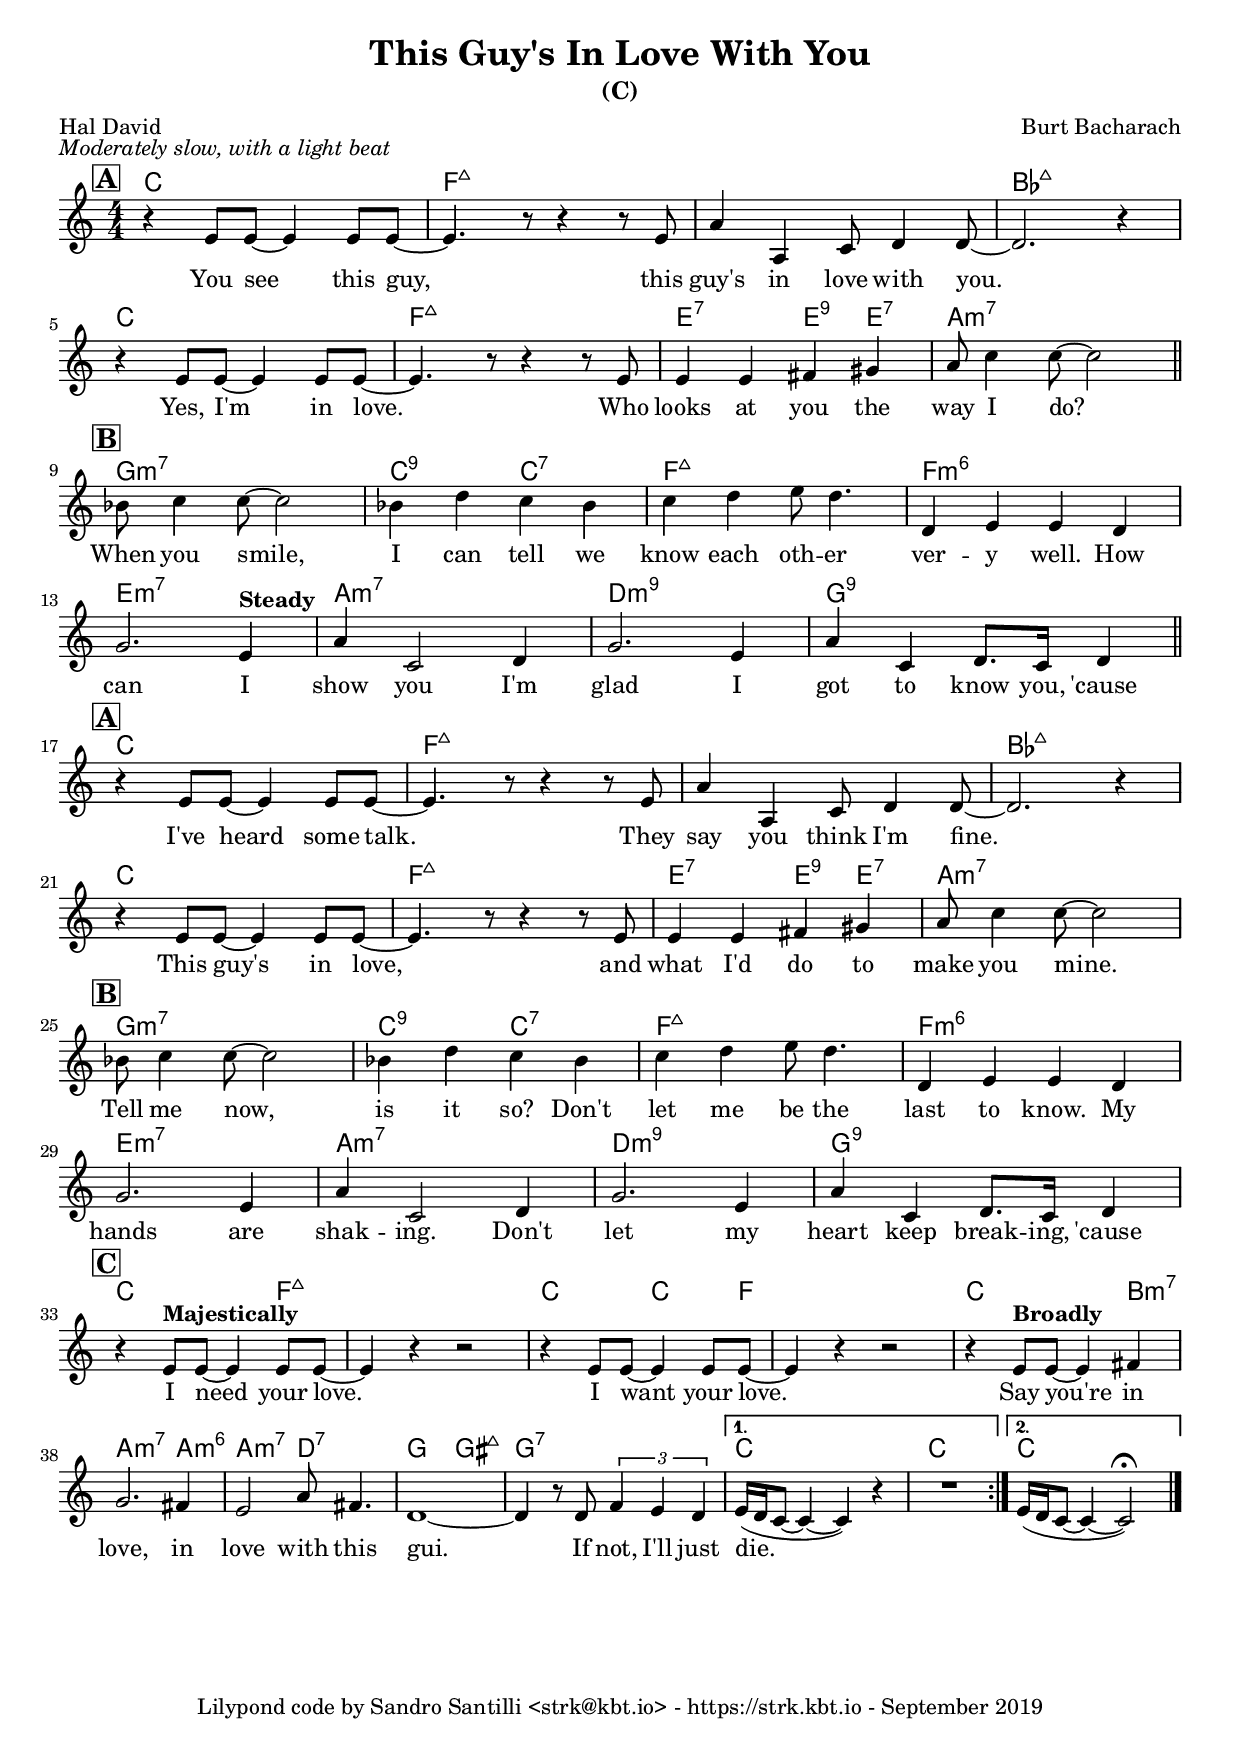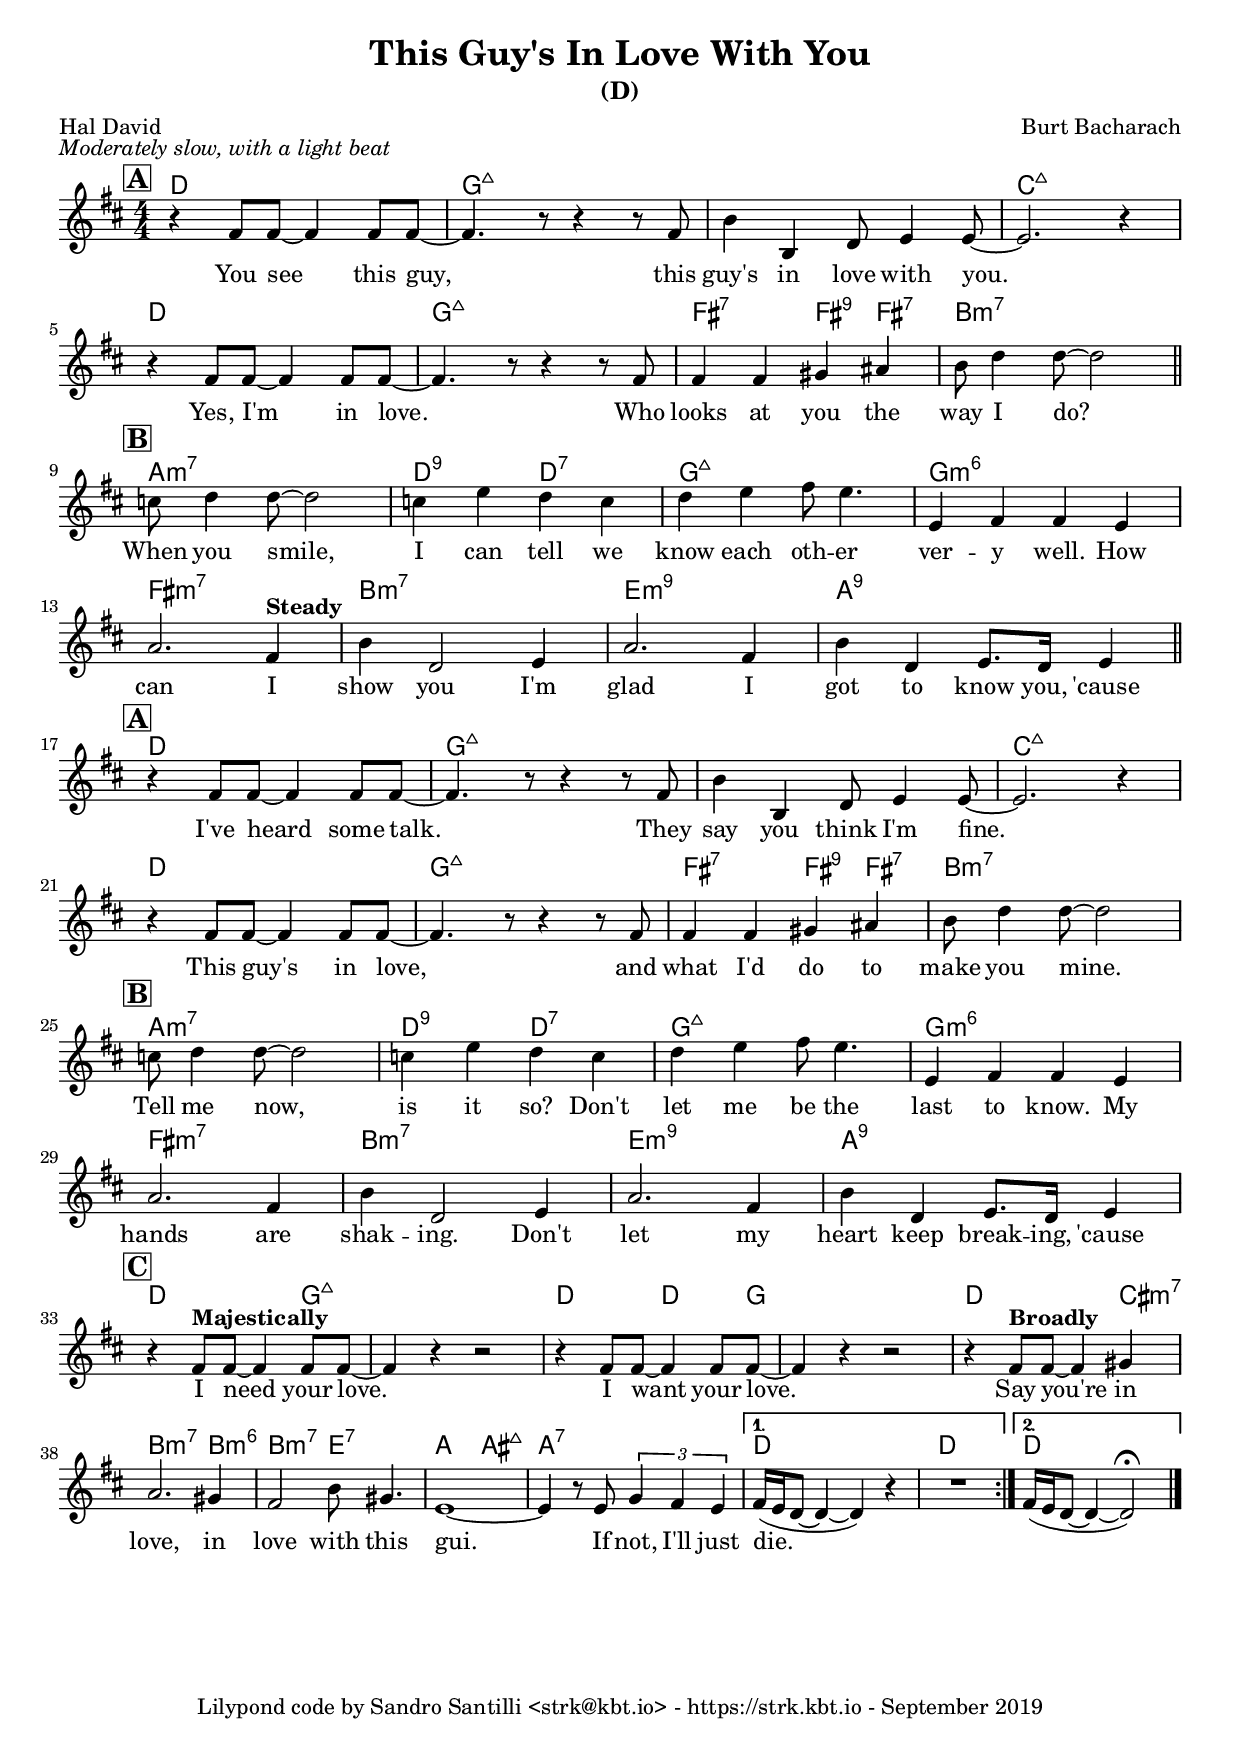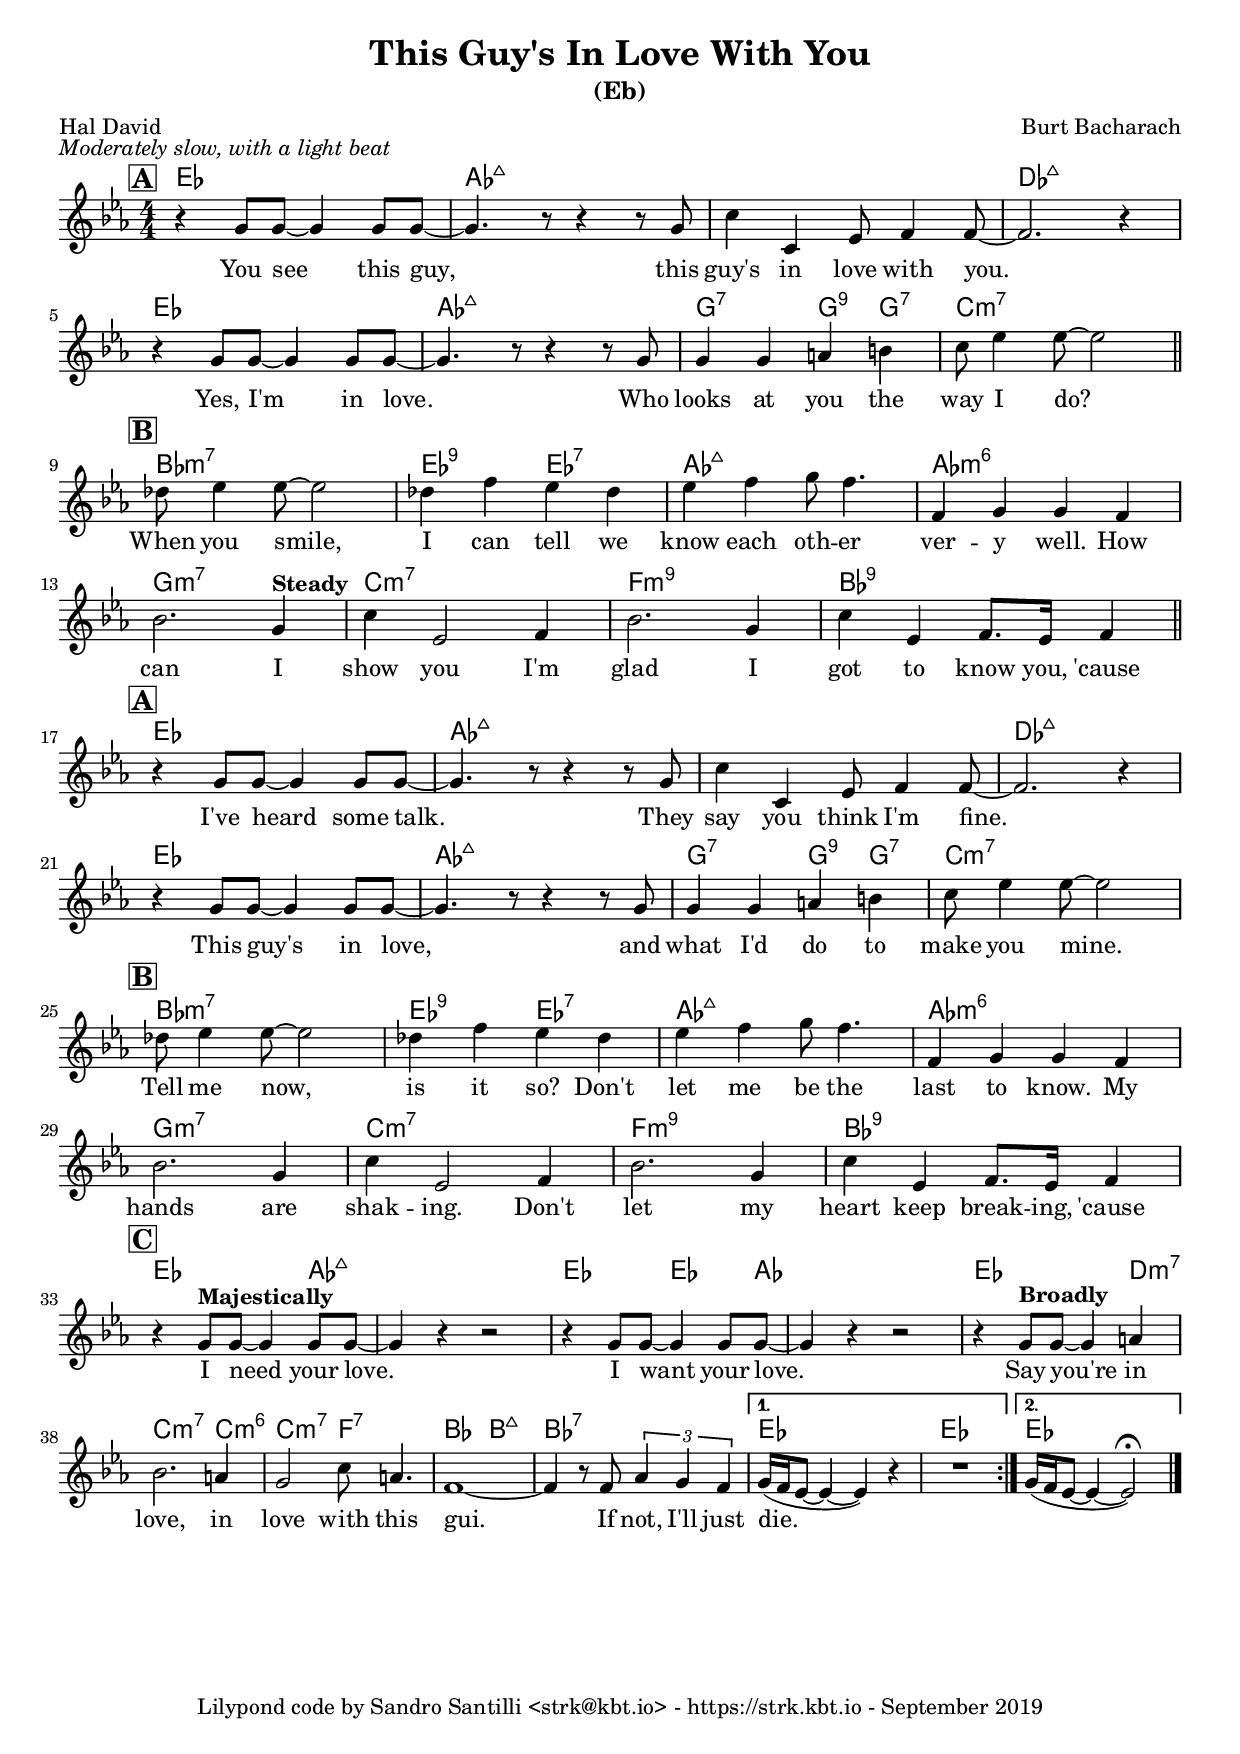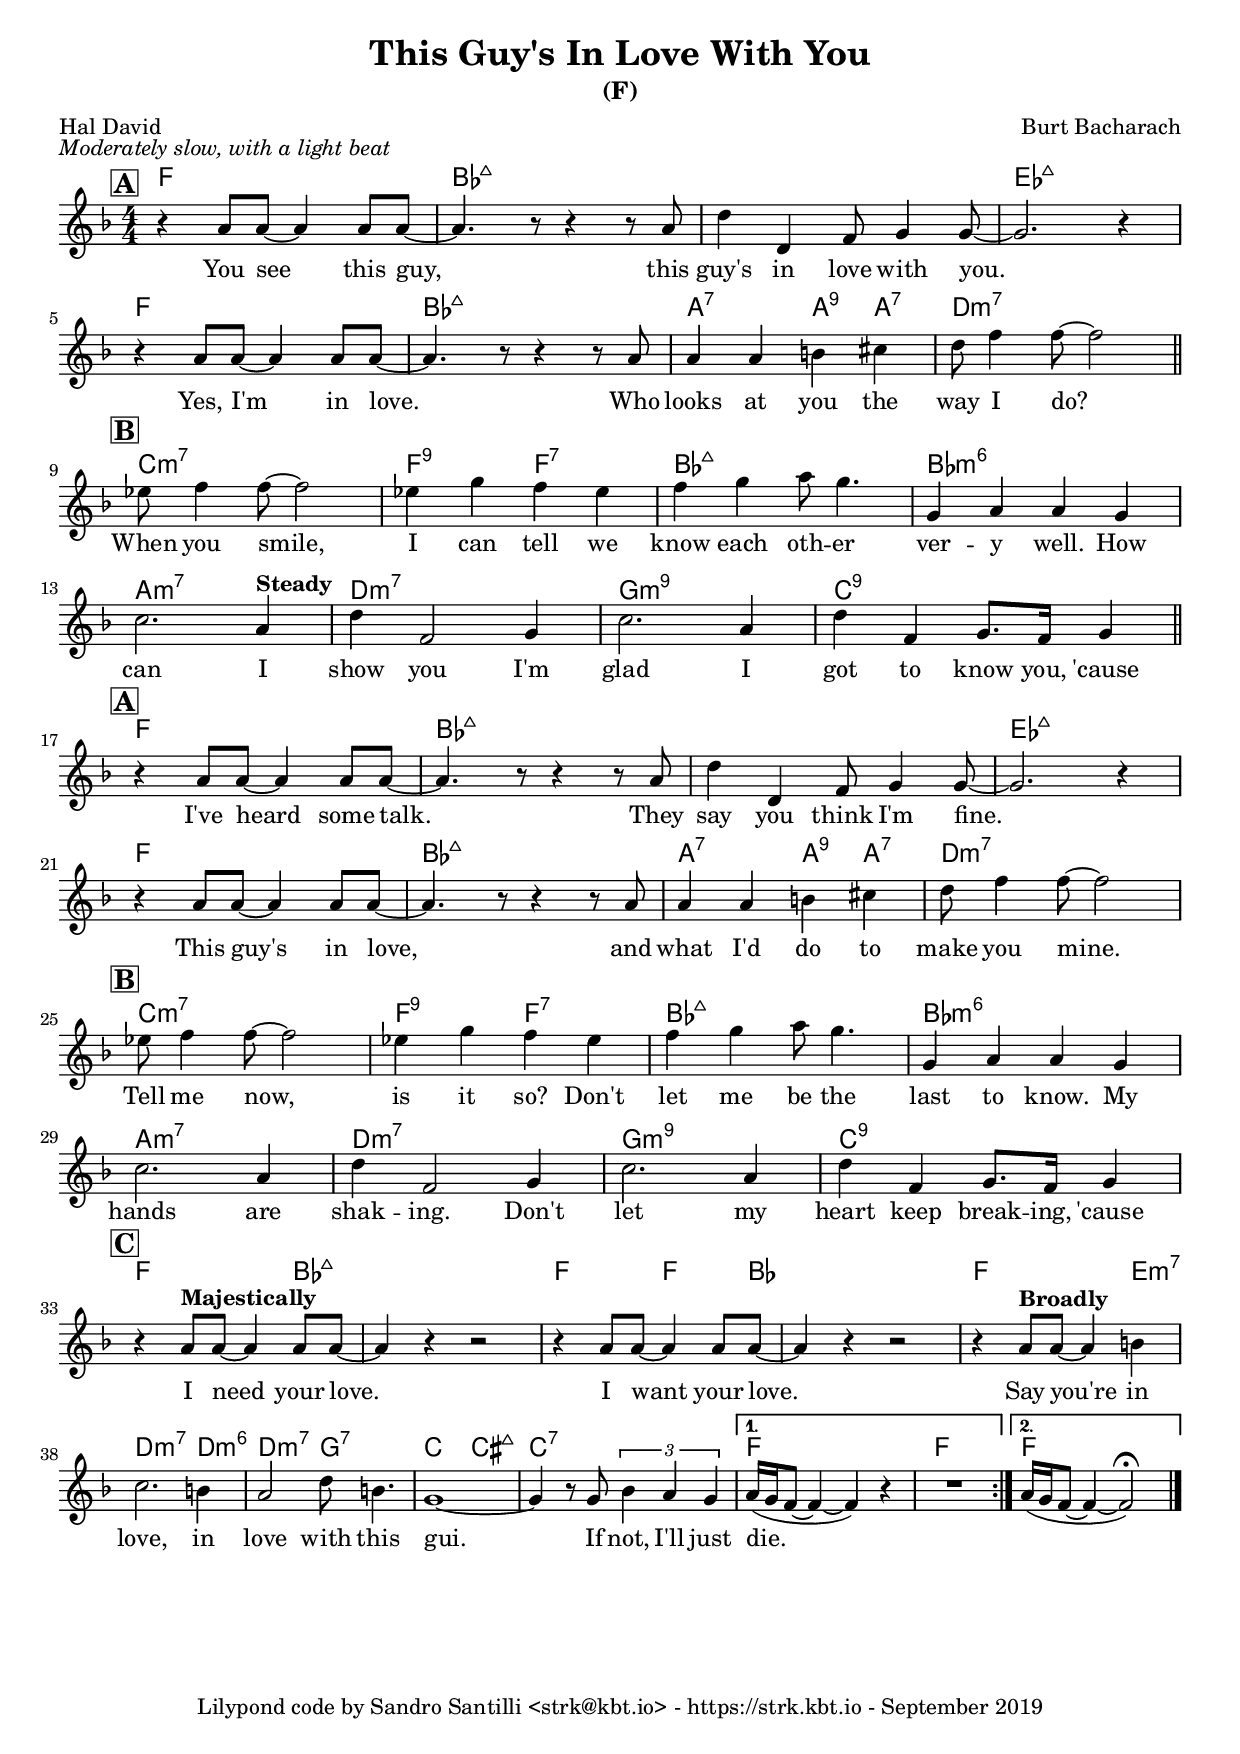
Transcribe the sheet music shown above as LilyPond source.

\version "2.24.0"

\header {
  %subtitle = ""
  title = "This Guy's In Love With You"
  poet = "Hal David"
  composer = "Burt Bacharach"
  %meter = "94 BPM"
  piece = \markup { \italic "Moderately slow, with a light beat" }
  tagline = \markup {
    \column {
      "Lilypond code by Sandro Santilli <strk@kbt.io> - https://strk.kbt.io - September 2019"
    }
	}
}

\paper { indent = 0\cm }

% modify add9 and sus7
% Exception music is chords with markups
chExceptionMusic = {
  <c e g d'>1-\markup { \super "add9" }
  <c f g bes>1-\markup { \super "sus7" }
}

% Convert music to list and prepend to existing exceptions.
chExceptions = #( append
  ( sequential-music-to-chord-exceptions chExceptionMusic #t)
  ignatzekExceptions)

#(set-global-staff-size 19)

words_refrain = \lyricmode {
}

words_verse_first = \lyricmode {
}

words_verse_second = \lyricmode {
}

words_verse_third = \lyricmode {
}

words_chorus = \lyricmode {
}

words_line_one = \lyricmode {

You see this guy, this guy's in love with you.

Yes, I'm in love. Who looks at you the way I do?

When you smile, I can tell we
  know each oth -- er ver -- y well.  How

can I show you I'm glad I

got to know you, 'cause
  I've heard some talk. They

say you think I'm fine. This guy's in love,

and what I'd do to make you mine.

Tell me now, is it so? Don't let me be the

last to know. My hands are shak -- ing. Don't

let my heart keep break -- ing, 'cause
  I need your love.

I want your love.

Say you're in love, in love with this

gui. If not, I'll just die.


}

words_line_two = \lyricmode {
}

melody_a = \relative c' {
}

melody = \relative c'' {

  \numericTimeSignature
  \key ees \major % or c \minor ?
  \time 4/4

  \mark #1

  \repeat volta 2 {

  r4 g8 g~ g4 g8 g~ | g4. r8 r4 r8 g8 | c4 c, ees8 f4 f8~ | f2. r4 |

  \break


  r4 g8 g~ g4 g8 g~ | g4. r8 r4 r8 g8 | g4 g a b | c8 ees4ees8~ ees2 |

  \bar "||"
  \break


  \mark #2

  des8 ees4 ees8~ ees2 | des4 f ees des | ees f g8 f4. | f,4 g g f |

  \break

  \once \override TextScript.extra-offset = #'(0 . 0)
  bes2. 
    g4
    ^\markup { \bold "Steady" }
  | c ees,2 f4 | bes2. g4 | c4 ees, f8. ees16 f4
  \bar "||"

  \break

  \mark #1
  %\mark \markup { \musicglyph "scripts.segno" }
  r4 g8 g~ g4 g8 g~ | g4. r8 r4 r8 g8 | c4 c, ees8 f4 f8~ | f2. r4 |

  \break

  r4 g8 g8~ g4 g8 g~ |

  g4. r8 r4 r8 g8 | g4 g a b | c8 ees4 ees8~ ees2 |

  \break

  \mark #2

  des8 ees4 ees8~ ees2 | des4 f ees des | ees f g8 f4. |
  f,4 g g f |

  %\break

    bes2. g4 | c ees,2 f4 |

  %\break

  bes2. g4 | c ees, f8. ees16 f4 |

  \break

  \mark #3
      \once \override TextScript.extra-offset = #'(2 . 0)
    r4
      g8
      ^\markup { \bold "Majestically" }
      g~ g4 g8 g~ |

  %\break

  g4 r4 r2 | r4 g8 g~ g4 g8 g~ | g4 r4 r2 |

  %\break

  r4 g8
    ^\markup { \bold "Broadly" }
    g~ g4 a | bes2. a4 | g2 c8 a4. |

  %\break

  f1~ |
    f4 r8 f8
    \tuplet 3/2 { aes4 g f } |


  }
  \alternative {
    { g16( f ees8~ ees4 ~ ees4 ) r4 | R1 }
    { g16( f ees8~ ees4 ~ ees2 \fermata ) }
  }

  \bar "|."

}

bassLine = \relative c' {
}

harmony_a = \chordmode {
}

harmony = \chordmode {
  \time 4/4

  \set chordNameExceptions = #chExceptions

  \repeat volta 2 {

  ees1 | aes:7+ | s1 |

  des:7+ | ees1 | aes:7+ |

  g2:7 g4:9 g:7 | c1:m7 | bes:m7 |

  ees2:9 ees:7 | aes1:7+ | aes:m6 |

  % Steady, cresc poco a poco
  g:m7 | c:m7 | f:m9 |

        % segno
  bes:9 | ees   | aes:7+ |

  s1 | des:7+ | ees |

  aes:7+ | g2:7 g4:9 g:7 | c1:m7 |

  bes1:m7 | ees2:9 ees:7 |aes1:7+ |

  aes1:m6 | g:m7 | c:m7 |

                     % Majestically
  f:m9 | bes:9 | ees2. aes4:7+ |

  s1 | ees2~ ees4. aes8 | s1 |

     % Broadly
  ees2.        d4:m7 | c2.:m7 c4:m6 | c2:m7 f:7 |

  bes2 b:7+ | bes1:7            |

  }

  \alternative {
    { ees1 | ees1 }
    { ees1 }
  }
}

leadSheet = {
	<<
    %\new FretBoards {
    \new ChordNames {
      \harmony
    }

    \new Staff {
		  \new Voice = "vocal" { \melody } 
    }

	  \new Lyrics \lyricsto "vocal" \words_line_one

  >>
}

bassSheet = {
	<<
    \new ChordNames {
      \harmony
    }

    \new Staff {
		  \new Voice = "bass" { \bassLine } 
    }

  >>
}

% ----------- BOOKS ----

\layout {
  %\override Text.font-size = #-2
  \override Parentheses.font-size = #4
  \set Score.rehearsalMarkFormatter = #format-mark-box-alphabet
  %\context { \Score \override LyricText.font-size = #-2 }
}

\book {
  \bookOutputSuffix "F"
  \header { subtitle = "(F)" }
  \score {
    \transpose ees f
    \leadSheet
  }
}

\book {
  \bookOutputSuffix "Eb"
  \header { subtitle = "(Eb)" }
  \score {
    \leadSheet
  }
}

\book {
  \bookOutputSuffix "D"
  \header { subtitle = "(D)" }
  \score {
    \transpose ees d
    \leadSheet
  }
}

\book {
  \bookOutputSuffix "C"
  \header { subtitle = "(C)" }
  \score {
    \transpose ees c
    \leadSheet
  }
}

%--------- MIDI ----------------

\book {
  \bookOutputSuffix "track-Eb"
  \score {
    \unfoldRepeats
    {
      <<
        \new ChordNames {
          \set Staff.midiInstrument = "guitar harmonics"
          \harmony
        }
        \new Staff {
          %\set Staff.midiInstrument = "muted trumpet"
          \new Voice = "vocal" { \melody }
        }
        \new Staff {
          \set Staff.midiInstrument = "acoustic bass"
          \new Voice = "bass" { \bassLine }
        }
      >>
    }
    \midi {
      \tempo 4 = 120
    }
  }
}
